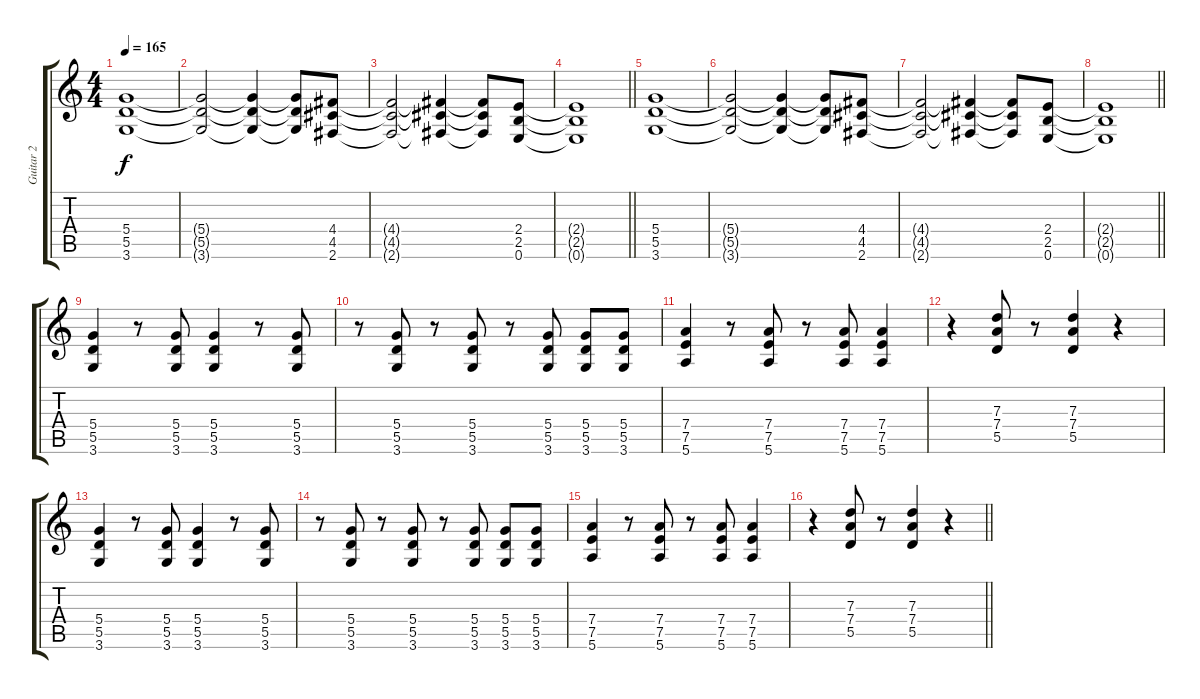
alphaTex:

\track ("Guitar 2" "Guitar 2") {instrument overdrivenguitar}
\staff {score tabs}
\tuning (E4 B3 G3 D3 A2 E2) {hide}
\ts (4 4)
\tempo 165
\clef g2
\ks c
(5.4 5.5 3.6).1{dy f} |
(5.4{t} 5.5{t} 3.6{t}).2 (5.4{t} 5.5{t} 3.6{t}).4 (5.4{t} 5.5{t} 3.6{t}).8 (4.4 4.5 2.6).8 |
(4.4{t} 4.5{t} 2.6{t}).2 (4.4{t} 4.5{t} 2.6{t}).4 (4.4{t} 4.5{t} 2.6{t}).8 (2.4 2.5 0.6).8 |
\barLineRight lightlight
(2.4{t} 2.5{t} 0.6{t}).1 |
(5.4 5.5 3.6).1 |
(5.4{t} 5.5{t} 3.6{t}).2 (5.4{t} 5.5{t} 3.6{t}).4 (5.4{t} 5.5{t} 3.6{t}).8 (4.4 4.5 2.6).8 |
(4.4{t} 4.5{t} 2.6{t}).2 (4.4{t} 4.5{t} 2.6{t}).4 (4.4{t} 4.5{t} 2.6{t}).8 (2.4 2.5 0.6).8 |
\barLineRight lightlight
(2.4{t} 2.5{t} 0.6{t}).1 |
(5.4 5.5 3.6).4 r.8 (5.4 5.5 3.6).8 (5.4 5.5 3.6).4 r.8 (5.4 5.5 3.6).8 |
r.8 (5.4 5.5 3.6).8 r.8 (5.4 5.5 3.6).8 r.8 (5.4 5.5 3.6).8 (5.4 5.5 3.6).8 (5.4 5.5 3.6).8 |
(7.4 7.5 5.6).4 r.8 (7.4 7.5 5.6).8 r.8 (7.4 7.5 5.6).8 (7.4 7.5 5.6).4 |
r.4 (7.3 7.4 5.5).8 r.8 (7.3 7.4 5.5).4 r.4 |
(5.4 5.5 3.6).4 r.8 (5.4 5.5 3.6).8 (5.4 5.5 3.6).4 r.8 (5.4 5.5 3.6).8 |
r.8 (5.4 5.5 3.6).8 r.8 (5.4 5.5 3.6).8 r.8 (5.4 5.5 3.6).8 (5.4 5.5 3.6).8 (5.4 5.5 3.6).8 |
(7.4 7.5 5.6).4 r.8 (7.4 7.5 5.6).8 r.8 (7.4 7.5 5.6).8 (7.4 7.5 5.6).4 |
\barLineRight lightlight
r.4 (7.3 7.4 5.5).8 r.8 (7.3 7.4 5.5).4 r.4
